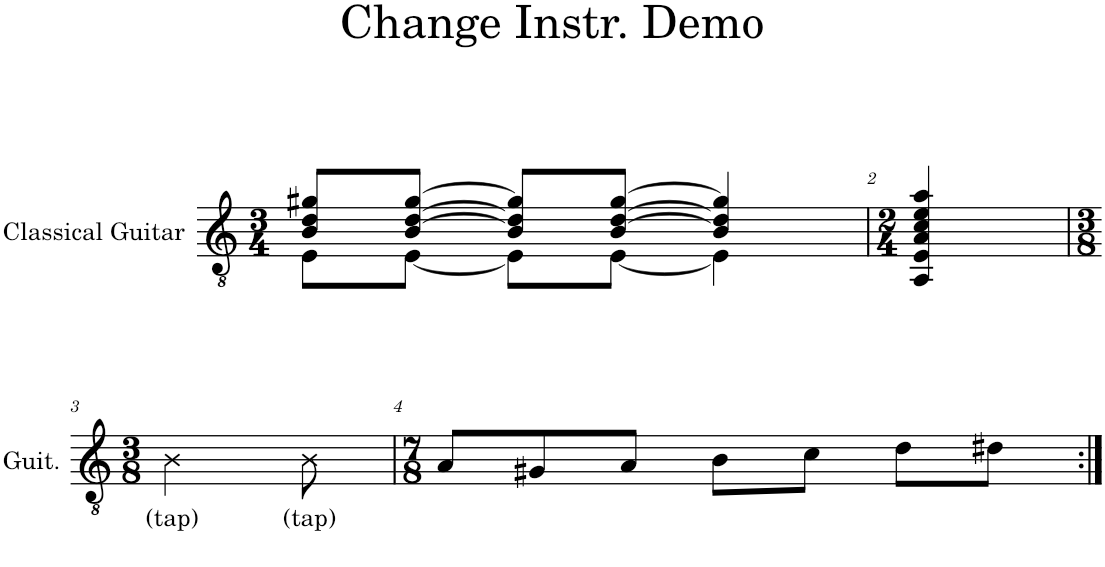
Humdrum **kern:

**kern
*part1
*staff1
*I"Classical Guitar
*I'Guit.
*clefGv2
*k[]
*M3/4
=1
*^
8B/ 8d/ 8g#X/L	8E\L
[8B/ [8d/ [8g#/J	[8E\J
8B/] 8d/] 8g#/]L	8E\L]
[8B/ [8d/ [8g#/J	[8E\J
4B/] 4d/] 4g#/]	4E\]
*v	*v
=2
*M2/4
4AA/ 4E/ 4A/ 4c/ 4e/ 4a/
!!LO:LB:g=z
=3
*M3/8
!LO:TX:b:t=(tap)
4B\
!LO:TX:b:t=(tap)
8B\
=4
*M7/8
8A/L
8G#X/
8A/J
8B\L
8c\J
8d\L
8d#X\J
=:|!
*-
